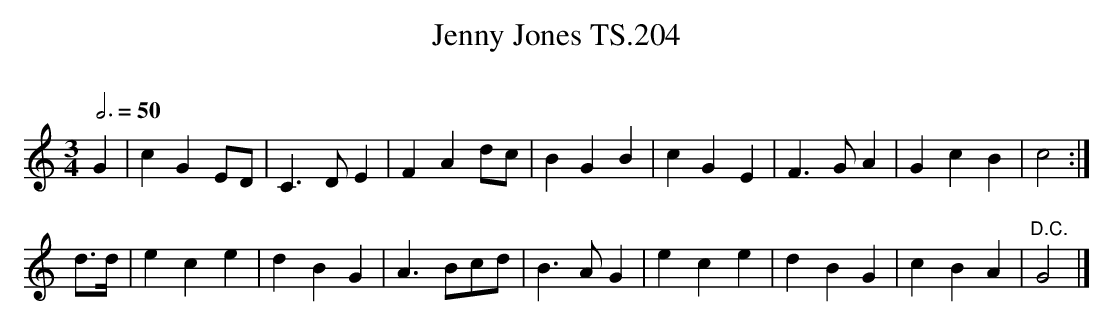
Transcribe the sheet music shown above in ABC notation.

X:1
T:Jenny Jones TS.204
M:3/4
L:1/8
Q:3/4=50
O:
K:C
G2|c2G2ED|C3DE2|F2A2dc|B2G2B2|c2G2E2|F3GA2|G2c2B2|c4:|
d>d|e2c2e2|d2B2G2|A3Bcd|B3AG2|e2c2e2|d2B2G2|c2B2A2|"D.C."G4|]
